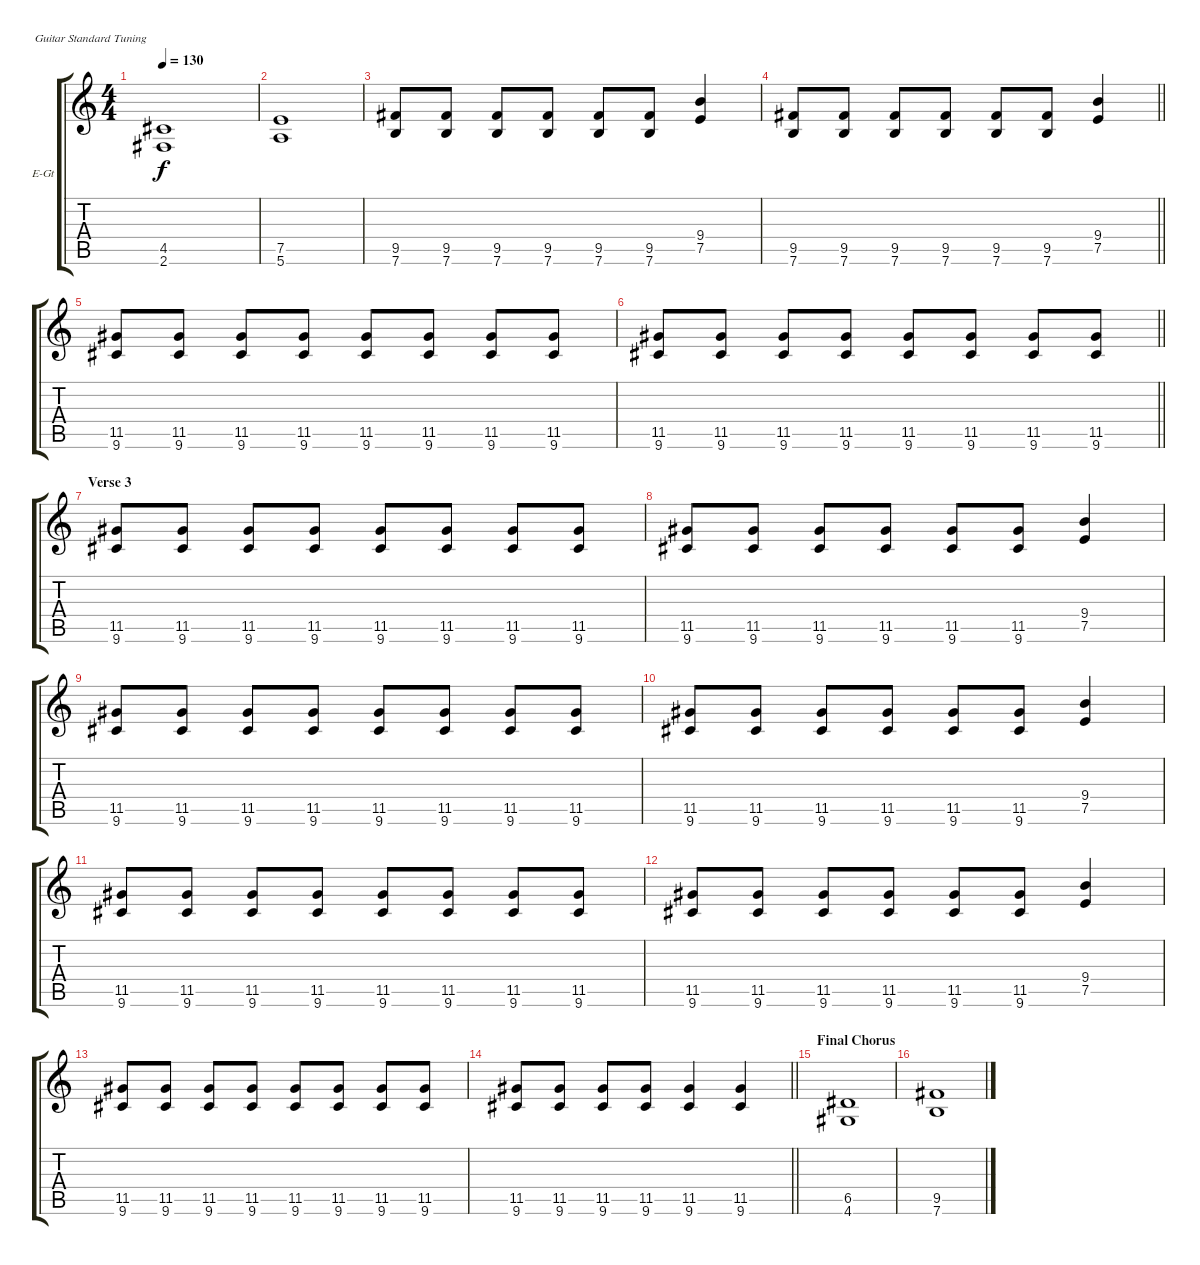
\bracketExtendMode groupsimilarinstruments
\firstSystemTrackNameOrientation horizontal
\otherSystemsTrackNameOrientation horizontal
\track ("Joan Jett " "E-Gt") {instrument distortionguitar}
\staff {score tabs}
\tuning (E4 B3 G3 D3 A2 E2)
\ts (4 4)
\tempo 130
\clef g2
\ks c
(4.5 2.6).1{dy f} |
(7.5 5.6).1 |
(9.5 7.6).8 (9.5 7.6).8 (9.5 7.6).8 (9.5 7.6).8 (9.5 7.6).8 (9.5 7.6).8 (9.4 7.5).4 |
\barLineRight lightlight
(9.5 7.6).8 (9.5 7.6).8 (9.5 7.6).8 (9.5 7.6).8 (9.5 7.6).8 (9.5 7.6).8 (9.4 7.5).4 |
\section ("" "")
(11.5 9.6).8 (11.5 9.6).8 (11.5 9.6).8 (11.5 9.6).8 (11.5 9.6).8 (11.5 9.6).8 (11.5 9.6).8 (11.5 9.6).8 |
\barLineRight lightlight
(11.5 9.6).8 (11.5 9.6).8 (11.5 9.6).8 (11.5 9.6).8 (11.5 9.6).8 (11.5 9.6).8 (11.5 9.6).8 (11.5 9.6).8 |
\section ("" "Verse 3")
(11.5 9.6).8 (11.5 9.6).8 (11.5 9.6).8 (11.5 9.6).8 (11.5 9.6).8 (11.5 9.6).8 (11.5 9.6).8 (11.5 9.6).8 |
(11.5 9.6).8 (11.5 9.6).8 (11.5 9.6).8 (11.5 9.6).8 (11.5 9.6).8 (11.5 9.6).8 (9.4 7.5).4 |
(11.5 9.6).8 (11.5 9.6).8 (11.5 9.6).8 (11.5 9.6).8 (11.5 9.6).8 (11.5 9.6).8 (11.5 9.6).8 (11.5 9.6).8 |
(11.5 9.6).8 (11.5 9.6).8 (11.5 9.6).8 (11.5 9.6).8 (11.5 9.6).8 (11.5 9.6).8 (9.4 7.5).4 |
(11.5 9.6).8 (11.5 9.6).8 (11.5 9.6).8 (11.5 9.6).8 (11.5 9.6).8 (11.5 9.6).8 (11.5 9.6).8 (11.5 9.6).8 |
(11.5 9.6).8 (11.5 9.6).8 (11.5 9.6).8 (11.5 9.6).8 (11.5 9.6).8 (11.5 9.6).8 (9.4 7.5).4 |
(11.5 9.6).8 (11.5 9.6).8 (11.5 9.6).8 (11.5 9.6).8 (11.5 9.6).8 (11.5 9.6).8 (11.5 9.6).8 (11.5 9.6).8 |
\barLineRight lightlight
(11.5 9.6).8 (11.5 9.6).8 (11.5 9.6).8 (11.5 9.6).8 (11.5 9.6).4 (11.5 9.6).4 |
\section ("" "Final Chorus")
(6.5 4.6).1 |
(9.5 7.6).1
